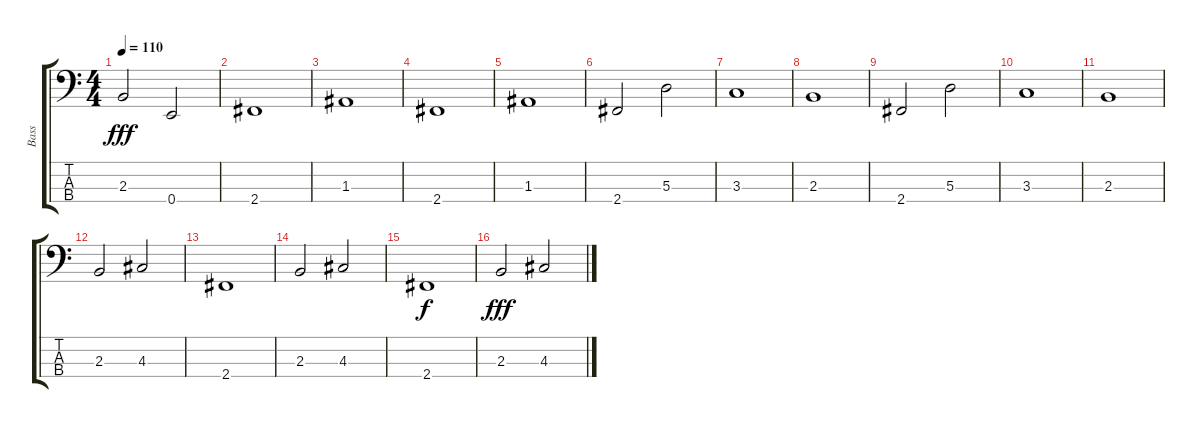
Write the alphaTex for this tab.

\track ("Bass" "Bass") {instrument electricbassfinger}
\staff {score tabs}
\tuning (G2 D2 A1 E1) {hide}
\ts (4 4)
\tempo 110
\clef f4
\ks c
2.3.2{dy fff} 0.4.2 |
2.4.1 |
1.3.1 |
2.4.1 |
1.3.1 |
2.4.2 5.3.2 |
3.3.1 |
2.3.1 |
2.4.2 5.3.2 |
3.3.1 |
2.3.1 |
2.3.2 4.3.2 |
2.4.1 |
2.3.2 4.3.2 |
2.4.1{dy f} |
2.3.2{dy fff} 4.3.2
